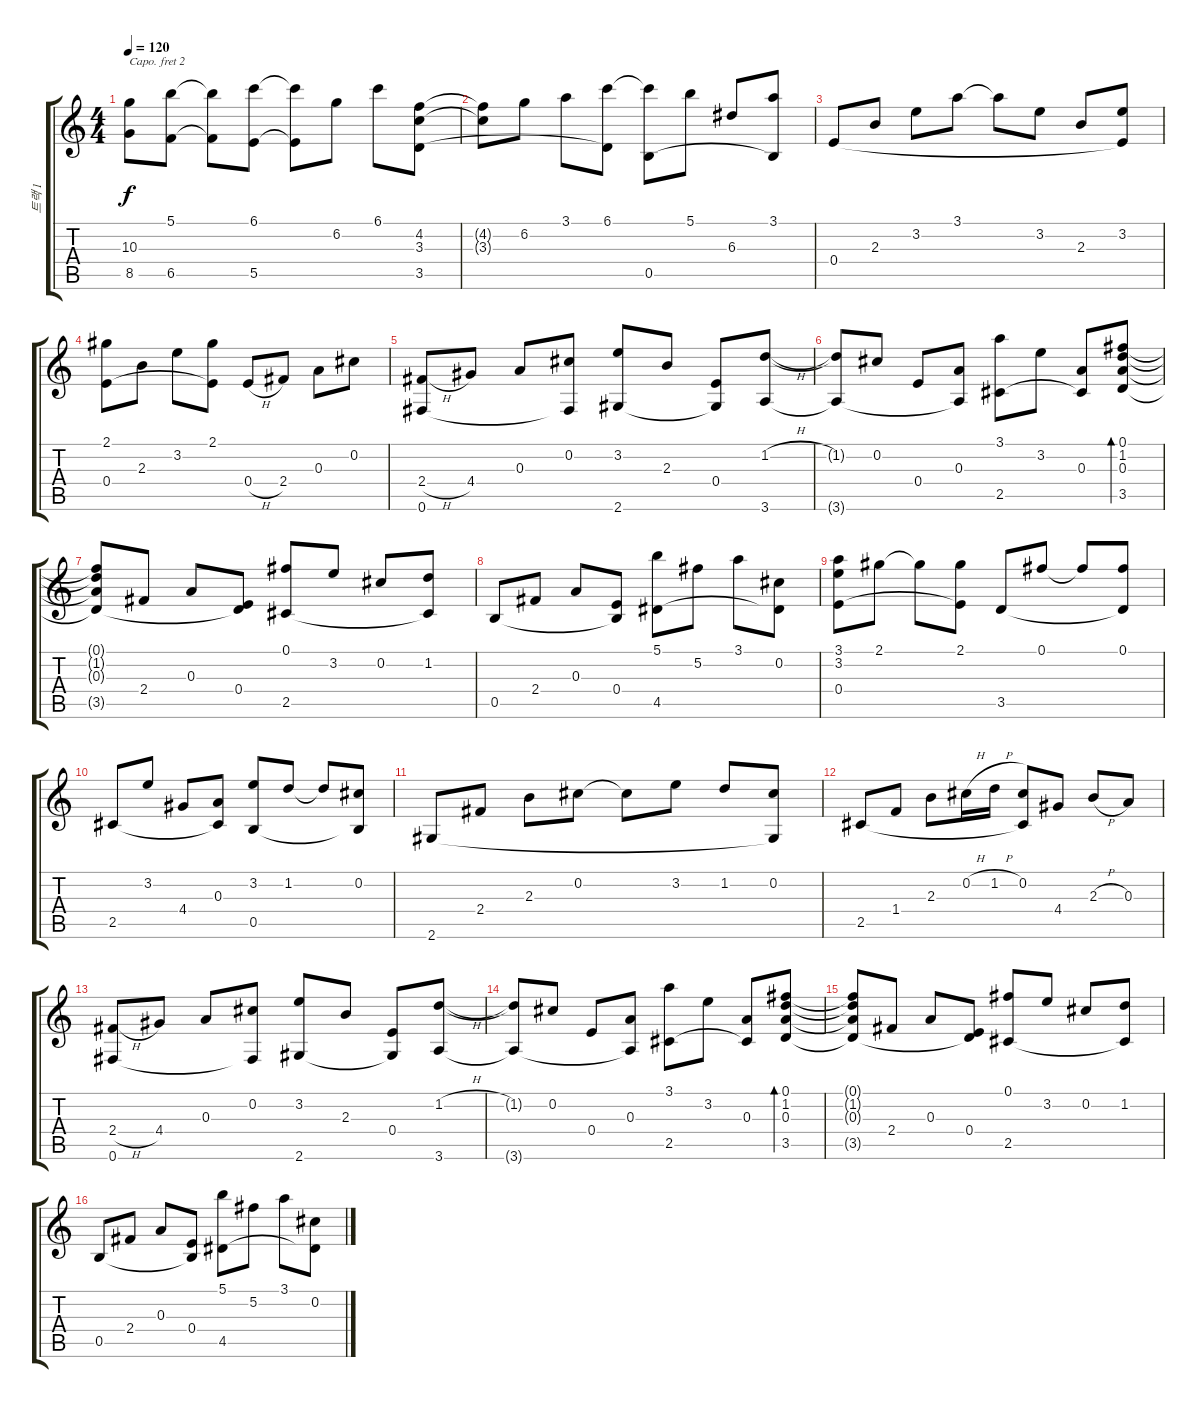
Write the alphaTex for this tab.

\track ("트랙 1" "트랙 1") {instrument acousticguitarsteel}
\staff {score tabs}
\capo 2
\tuning (E4 B3 G3 D3 A2 E2) {hide}
\ts (4 4)
\tempo 120
\clef g2
\ks c
(10.3{t} 8.5{t}).8{dy f} (5.1 6.5).8 (5.1{t} 6.5{t}).8 (6.1 5.5).8 (6.1{t} 5.5{t}).8 6.2.8 6.1.8 (4.2 3.3 3.5).8 |
(4.2{t} 3.3{t}).8 6.2.8 3.1.8 (6.1 3.5{t}).8 (6.1{t} 0.5).8 5.1.8 6.3.8 (3.1 0.5{t}).8 |
0.4.8 2.3.8 3.2.8 3.1.8 3.1{t}.8 3.2.8 2.3.8 (3.2 0.4{t}).8 |
(2.1 0.4).8 2.3.8 3.2.8 (2.1 0.4{t}).8 0.4{h}.8 2.4.8 0.3.8 0.2.8 |
(2.4{h} 0.6).8 4.4.8 0.3.8 (0.2 0.6{t}).8 (3.2 2.6).8 2.3.8 (0.4 2.6{t}).8 (1.2{h} 3.6).8 |
(1.2{t} 3.6{t}).8 0.2.8 0.4.8 (0.3 3.6{t}).8 (3.1 2.5).8 3.2.8 (0.3 2.5{t}).8 (0.1 1.2 0.3 3.5).8{bd 480} |
(0.1{t} 1.2{t} 0.3{t} 3.5{t}).8 2.4.8 0.3.8 (0.4 3.5{t}).8 (0.1 2.5).8 3.2.8 0.2.8 (1.2 2.5{t}).8 |
0.5.8 2.4.8 0.3.8 (0.4 0.5{t}).8 (5.1 4.5).8 5.2.8 3.1.8 (0.2 4.5{t}).8 |
(3.1 3.2 0.4).8 2.1.8 2.1{t}.8 (2.1 0.4{t}).8 3.5.8 0.1.8 0.1{t}.8 (0.1 3.5{t}).8 |
2.5.8 3.2.8 4.4.8 (0.3 2.5{t}).8 (3.2 0.5).8 1.2.8 1.2{t}.8 (0.2 0.5{t}).8 |
2.6.8 2.4.8 2.3.8 0.2.8 0.2{t}.8 3.2.8 1.2.8 (0.2 2.6{t}).8 |
2.5.8 1.4.8 2.3.8 0.2{h}.16 1.2{h}.16 (0.2 2.5{t}).8 4.4.8 2.3{h}.8 0.3.8 |
(2.4{h} 0.6).8 4.4.8 0.3.8 (0.2 0.6{t}).8 (3.2 2.6).8 2.3.8 (0.4 2.6{t}).8 (1.2{h} 3.6).8 |
(1.2{t} 3.6{t}).8 0.2.8 0.4.8 (0.3 3.6{t}).8 (3.1 2.5).8 3.2.8 (0.3 2.5{t}).8 (0.1 1.2 0.3 3.5).8{bd 480} |
(0.1{t} 1.2{t} 0.3{t} 3.5{t}).8 2.4.8 0.3.8 (0.4 3.5{t}).8 (0.1 2.5).8 3.2.8 0.2.8 (1.2 2.5{t}).8 |
0.5.8 2.4.8 0.3.8 (0.4 0.5{t}).8 (5.1 4.5).8 5.2.8 3.1.8 (0.2 4.5{t}).8
